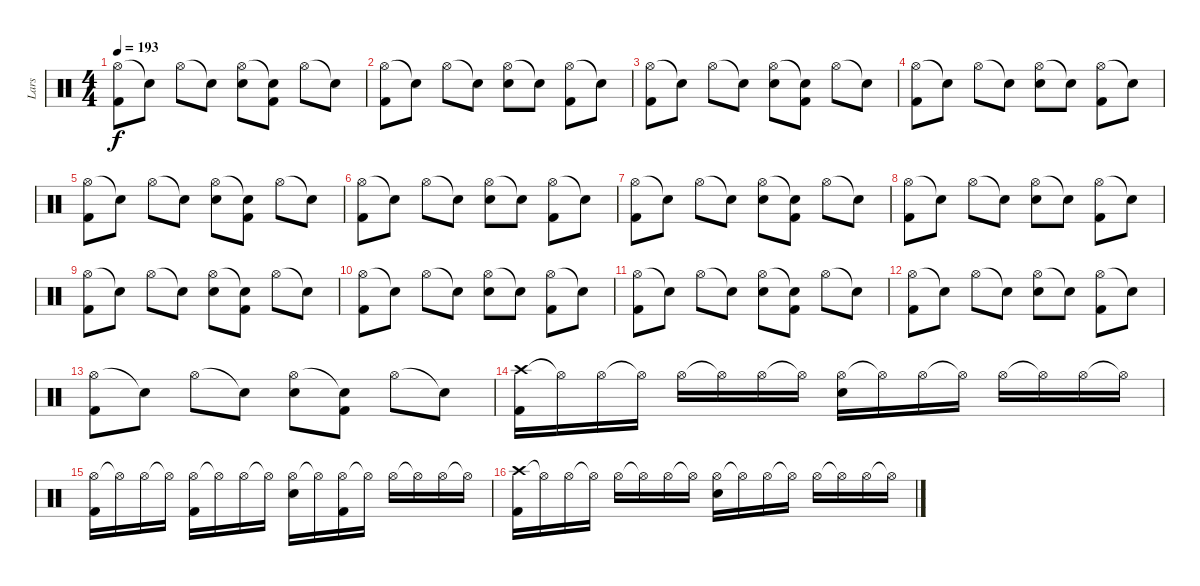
\track ("Lars" "Lars") {instrument percussion}
\staff {score}
\articulation defaults
\ts (4 4)
\tempo 193
\clef neutral
\ks c
("Hi-Hat (open)" "Kick (hit) 2").8{dy f} "Snare (hit)"{t}.8 "Hi-Hat (open)".8 "Snare (hit)"{t}.8 ("Hi-Hat (open)" "Electric Snare (hit)").8 ("Snare (hit)"{t} "Kick (hit) 2").8 "Hi-Hat (open)".8 "Snare (hit)"{t}.8 |
("Hi-Hat (open)" "Kick (hit) 2").8 "Snare (hit)"{t}.8 "Hi-Hat (open)".8 "Snare (hit)"{t}.8 ("Hi-Hat (open)" "Electric Snare (hit)").8 "Snare (hit)"{t}.8 ("Hi-Hat (open)" "Kick (hit) 2").8 "Snare (hit)"{t}.8 |
("Hi-Hat (open)" "Kick (hit) 2").8 "Snare (hit)"{t}.8 "Hi-Hat (open)".8 "Snare (hit)"{t}.8 ("Hi-Hat (open)" "Electric Snare (hit)").8 ("Snare (hit)"{t} "Kick (hit) 2").8 "Hi-Hat (open)".8 "Snare (hit)"{t}.8 |
("Hi-Hat (open)" "Kick (hit) 2").8 "Snare (hit)"{t}.8 "Hi-Hat (open)".8 "Snare (hit)"{t}.8 ("Hi-Hat (open)" "Electric Snare (hit)").8 "Snare (hit)"{t}.8 ("Hi-Hat (open)" "Kick (hit) 2").8 "Snare (hit)"{t}.8 |
("Hi-Hat (open)" "Kick (hit) 2").8 "Snare (hit)"{t}.8 "Hi-Hat (open)".8 "Snare (hit)"{t}.8 ("Hi-Hat (open)" "Electric Snare (hit)").8 ("Snare (hit)"{t} "Kick (hit) 2").8 "Hi-Hat (open)".8 "Snare (hit)"{t}.8 |
("Hi-Hat (open)" "Kick (hit) 2").8 "Snare (hit)"{t}.8 "Hi-Hat (open)".8 "Snare (hit)"{t}.8 ("Hi-Hat (open)" "Electric Snare (hit)").8 "Snare (hit)"{t}.8 ("Hi-Hat (open)" "Kick (hit) 2").8 "Snare (hit)"{t}.8 |
("Hi-Hat (open)" "Kick (hit) 2").8 "Snare (hit)"{t}.8 "Hi-Hat (open)".8 "Snare (hit)"{t}.8 ("Hi-Hat (open)" "Electric Snare (hit)").8 ("Snare (hit)"{t} "Kick (hit) 2").8 "Hi-Hat (open)".8 "Snare (hit)"{t}.8 |
("Hi-Hat (open)" "Kick (hit) 2").8 "Snare (hit)"{t}.8 "Hi-Hat (open)".8 "Snare (hit)"{t}.8 ("Hi-Hat (open)" "Electric Snare (hit)").8 "Snare (hit)"{t}.8 ("Hi-Hat (open)" "Kick (hit) 2").8 "Snare (hit)"{t}.8 |
("Hi-Hat (open)" "Kick (hit) 2").8 "Snare (hit)"{t}.8 "Hi-Hat (open)".8 "Snare (hit)"{t}.8 ("Hi-Hat (open)" "Electric Snare (hit)").8 ("Snare (hit)"{t} "Kick (hit) 2").8 "Hi-Hat (open)".8 "Snare (hit)"{t}.8 |
("Hi-Hat (open)" "Kick (hit) 2").8 "Snare (hit)"{t}.8 "Hi-Hat (open)".8 "Snare (hit)"{t}.8 ("Hi-Hat (open)" "Electric Snare (hit)").8 "Snare (hit)"{t}.8 ("Hi-Hat (open)" "Kick (hit) 2").8 "Snare (hit)"{t}.8 |
("Hi-Hat (open)" "Kick (hit) 2").8 "Snare (hit)"{t}.8 "Hi-Hat (open)".8 "Snare (hit)"{t}.8 ("Hi-Hat (open)" "Electric Snare (hit)").8 ("Snare (hit)"{t} "Kick (hit) 2").8 "Hi-Hat (open)".8 "Snare (hit)"{t}.8 |
("Hi-Hat (open)" "Kick (hit) 2").8 "Snare (hit)"{t}.8 "Hi-Hat (open)".8 "Snare (hit)"{t}.8 ("Hi-Hat (open)" "Electric Snare (hit)").8 "Snare (hit)"{t}.8 ("Hi-Hat (open)" "Kick (hit) 2").8 "Snare (hit)"{t}.8 |
("Hi-Hat (open)" "Kick (hit) 2").8 "Snare (hit)"{t}.8 "Hi-Hat (open)".8 "Snare (hit)"{t}.8 ("Hi-Hat (open)" "Electric Snare (hit)").8 ("Snare (hit)"{t} "Kick (hit) 2").8 "Hi-Hat (open)".8 "Snare (hit)"{t}.8 |
("Crash high (hit)" "Kick (hit) 2").16 "Hi-Hat (open)"{t}.16 "Hi-Hat (open)".16 "Hi-Hat (open)"{t}.16 "Hi-Hat (open)".16 "Hi-Hat (open)"{t}.16 "Hi-Hat (open)".16 "Hi-Hat (open)"{t}.16 ("Hi-Hat (open)" "Electric Snare (hit)").16 "Hi-Hat (open)"{t}.16 "Hi-Hat (open)".16 "Hi-Hat (open)"{t}.16 "Hi-Hat (open)".16 "Hi-Hat (open)"{t}.16 "Hi-Hat (open)".16 "Hi-Hat (open)"{t}.16 |
("Hi-Hat (open)" "Kick (hit) 2").16 "Hi-Hat (open)"{t}.16 "Hi-Hat (open)".16 "Hi-Hat (open)"{t}.16 ("Hi-Hat (open)" "Kick (hit) 2").16 "Hi-Hat (open)"{t}.16 "Hi-Hat (open)".16 "Hi-Hat (open)"{t}.16 ("Hi-Hat (open)" "Electric Snare (hit)").16 "Hi-Hat (open)"{t}.16 ("Hi-Hat (open)" "Kick (hit) 2").16 "Hi-Hat (open)"{t}.16 "Hi-Hat (open)".16 "Hi-Hat (open)"{t}.16 "Hi-Hat (open)".16 "Hi-Hat (open)"{t}.16 |
("Crash high (hit)" "Kick (hit) 2").16 "Hi-Hat (open)"{t}.16 "Hi-Hat (open)".16 "Hi-Hat (open)"{t}.16 "Hi-Hat (open)".16 "Hi-Hat (open)"{t}.16 "Hi-Hat (open)".16 "Hi-Hat (open)"{t}.16 ("Hi-Hat (open)" "Electric Snare (hit)").16 "Hi-Hat (open)"{t}.16 "Hi-Hat (open)".16 "Hi-Hat (open)"{t}.16 "Hi-Hat (open)".16 "Hi-Hat (open)"{t}.16 "Hi-Hat (open)".16 "Hi-Hat (open)"{t}.16
